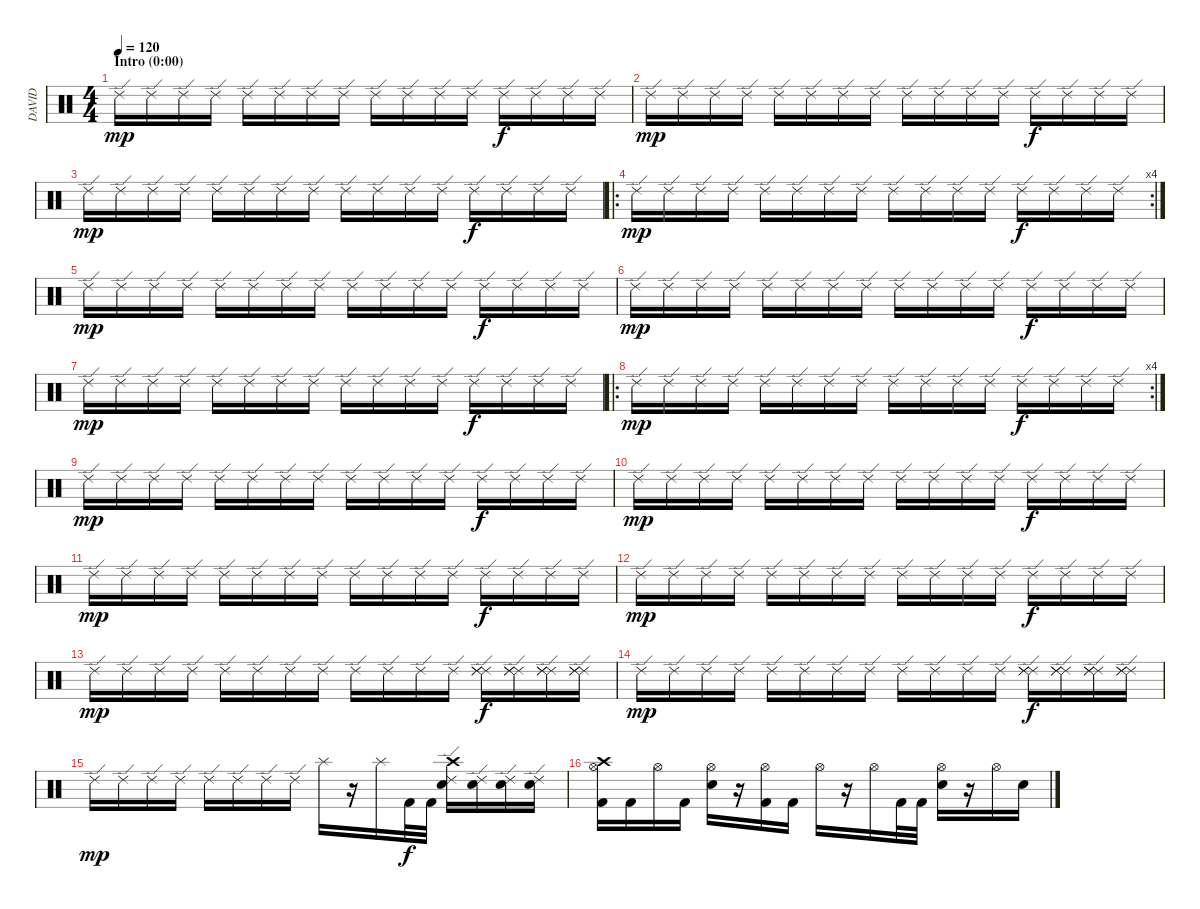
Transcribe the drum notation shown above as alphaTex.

\track ("DAVID" "DAVID") {instrument percussion}
\staff {score}
\articulation defaults
\ts (4 4)
\section ("" "Intro (0:00)")
\tempo 120
\clef neutral
\ks c "Ride (edge) 2".16{dy mp} "Ride (edge) 2".16 "Ride (edge) 2".16 "Ride (edge) 2".16 "Ride (edge) 2".16 "Ride (edge) 2".16 "Ride (edge) 2".16 "Ride (edge) 2".16 "Ride (edge) 2".16 "Ride (edge) 2".16 "Ride (edge) 2".16 "Ride (edge) 2".16 "Ride (edge) 2".16{dy f} "Ride (edge) 2".16 "Ride (edge) 2".16 "Ride (edge) 2".16
|
"Ride (edge) 2".16{dy mp} "Ride (edge) 2".16 "Ride (edge) 2".16 "Ride (edge) 2".16 "Ride (edge) 2".16 "Ride (edge) 2".16 "Ride (edge) 2".16 "Ride (edge) 2".16 "Ride (edge) 2".16 "Ride (edge) 2".16 "Ride (edge) 2".16 "Ride (edge) 2".16 "Ride (edge) 2".16{dy f} "Ride (edge) 2".16 "Ride (edge) 2".16 "Ride (edge) 2".16 |
"Ride (edge) 2".16{dy mp} "Ride (edge) 2".16 "Ride (edge) 2".16 "Ride (edge) 2".16 "Ride (edge) 2".16 "Ride (edge) 2".16 "Ride (edge) 2".16 "Ride (edge) 2".16 "Ride (edge) 2".16 "Ride (edge) 2".16 "Ride (edge) 2".16 "Ride (edge) 2".16 "Ride (edge) 2".16{dy f} "Ride (edge) 2".16 "Ride (edge) 2".16 "Ride (edge) 2".16 |
\ro
\rc 4 "Ride (edge) 2".16{dy mp} "Ride (edge) 2".16 "Ride (edge) 2".16 "Ride (edge) 2".16 "Ride (edge) 2".16 "Ride (edge) 2".16 "Ride (edge) 2".16 "Ride (edge) 2".16 "Ride (edge) 2".16 "Ride (edge) 2".16 "Ride (edge) 2".16 "Ride (edge) 2".16 "Ride (edge) 2".16{dy f} "Ride (edge) 2".16 "Ride (edge) 2".16 "Ride (edge) 2".16
|
"Ride (edge) 2".16{dy mp} "Ride (edge) 2".16 "Ride (edge) 2".16 "Ride (edge) 2".16 "Ride (edge) 2".16 "Ride (edge) 2".16 "Ride (edge) 2".16 "Ride (edge) 2".16 "Ride (edge) 2".16 "Ride (edge) 2".16 "Ride (edge) 2".16 "Ride (edge) 2".16 "Ride (edge) 2".16{dy f} "Ride (edge) 2".16 "Ride (edge) 2".16 "Ride (edge) 2".16 |
"Ride (edge) 2".16{dy mp} "Ride (edge) 2".16 "Ride (edge) 2".16 "Ride (edge) 2".16 "Ride (edge) 2".16 "Ride (edge) 2".16 "Ride (edge) 2".16 "Ride (edge) 2".16 "Ride (edge) 2".16 "Ride (edge) 2".16 "Ride (edge) 2".16 "Ride (edge) 2".16 "Ride (edge) 2".16{dy f} "Ride (edge) 2".16 "Ride (edge) 2".16 "Ride (edge) 2".16 |
"Ride (edge) 2".16{dy mp} "Ride (edge) 2".16 "Ride (edge) 2".16 "Ride (edge) 2".16 "Ride (edge) 2".16 "Ride (edge) 2".16 "Ride (edge) 2".16 "Ride (edge) 2".16 "Ride (edge) 2".16 "Ride (edge) 2".16 "Ride (edge) 2".16 "Ride (edge) 2".16 "Ride (edge) 2".16{dy f} "Ride (edge) 2".16 "Ride (edge) 2".16 "Ride (edge) 2".16 |
\ro
\rc 4 "Ride (edge) 2".16{dy mp} "Ride (edge) 2".16 "Ride (edge) 2".16 "Ride (edge) 2".16 "Ride (edge) 2".16 "Ride (edge) 2".16 "Ride (edge) 2".16 "Ride (edge) 2".16 "Ride (edge) 2".16 "Ride (edge) 2".16 "Ride (edge) 2".16 "Ride (edge) 2".16 "Ride (edge) 2".16{dy f} "Ride (edge) 2".16 "Ride (edge) 2".16 "Ride (edge) 2".16
|
"Ride (edge) 2".16{dy mp} "Ride (edge) 2".16 "Ride (edge) 2".16 "Ride (edge) 2".16 "Ride (edge) 2".16 "Ride (edge) 2".16 "Ride (edge) 2".16 "Ride (edge) 2".16 "Ride (edge) 2".16 "Ride (edge) 2".16 "Ride (edge) 2".16 "Ride (edge) 2".16 "Ride (edge) 2".16{dy f} "Ride (edge) 2".16 "Ride (edge) 2".16 "Ride (edge) 2".16 |
"Ride (edge) 2".16{dy mp} "Ride (edge) 2".16 "Ride (edge) 2".16 "Ride (edge) 2".16 "Ride (edge) 2".16 "Ride (edge) 2".16 "Ride (edge) 2".16 "Ride (edge) 2".16 "Ride (edge) 2".16 "Ride (edge) 2".16 "Ride (edge) 2".16 "Ride (edge) 2".16 "Ride (edge) 2".16{dy f} "Ride (edge) 2".16 "Ride (edge) 2".16 "Ride (edge) 2".16 |
"Ride (edge) 2".16{dy mp} "Ride (edge) 2".16 "Ride (edge) 2".16 "Ride (edge) 2".16 "Ride (edge) 2".16 "Ride (edge) 2".16 "Ride (edge) 2".16 "Ride (edge) 2".16 "Ride (edge) 2".16 "Ride (edge) 2".16 "Ride (edge) 2".16 "Ride (edge) 2".16 "Ride (edge) 2".16{dy f} "Ride (edge) 2".16 "Ride (edge) 2".16 "Ride (edge) 2".16 |
"Ride (edge) 2".16{dy mp} "Ride (edge) 2".16 "Ride (edge) 2".16 "Ride (edge) 2".16 "Ride (edge) 2".16 "Ride (edge) 2".16 "Ride (edge) 2".16 "Ride (edge) 2".16 "Ride (edge) 2".16 "Ride (edge) 2".16 "Ride (edge) 2".16 "Ride (edge) 2".16 "Ride (edge) 2".16{dy f} "Ride (edge) 2".16 "Ride (edge) 2".16 "Ride (edge) 2".16 |
"Ride (edge) 2".16{dy mp} "Ride (edge) 2".16 "Ride (edge) 2".16 "Ride (edge) 2".16 "Ride (edge) 2".16 "Ride (edge) 2".16 "Ride (edge) 2".16 "Ride (edge) 2".16 "Ride (edge) 2".16 "Ride (edge) 2".16 "Ride (edge) 2".16 "Ride (edge) 2".16 ("Ride (edge) 2" "Ride (edge) 2" "Ride (edge) 2").16{dy f} ("Ride (edge) 2" "Ride (edge) 2" "Ride (edge) 2").16 ("Ride (edge) 2" "Ride (edge) 2" "Ride (edge) 2").16 ("Ride (edge) 2" "Ride (edge) 2" "Ride (edge) 2").16 |
"Ride (edge) 2".16{dy mp} "Ride (edge) 2".16 "Ride (edge) 2".16 "Ride (edge) 2".16 "Ride (edge) 2".16 "Ride (edge) 2".16 "Ride (edge) 2".16 "Ride (edge) 2".16 "Ride (edge) 2".16 "Ride (edge) 2".16 "Ride (edge) 2".16 "Ride (edge) 2".16 ("Ride (edge) 2" "Ride (edge) 2" "Ride (edge) 2").16{dy f} ("Ride (edge) 2" "Ride (edge) 2" "Ride (edge) 2").16 ("Ride (edge) 2" "Ride (edge) 2" "Ride (edge) 2").16 ("Ride (edge) 2" "Ride (edge) 2" "Ride (edge) 2").16 |
"Ride (edge) 2".16{dy mp} "Ride (edge) 2".16 "Ride (edge) 2".16 "Ride (edge) 2".16 "Ride (edge) 2".16 "Ride (edge) 2".16 "Ride (edge) 2".16 "Ride (edge) 2".16 "Splash (hit)".16 r.16 "Splash (hit)".16 "Kick (hit) 2".32{dy f} "Kick (hit) 2".32 ("Ride (edge) 2" "Snare (hit) 2" "Crash high (hit)").16 ("Ride (edge) 2" "Snare (hit) 2").16 ("Ride (edge) 2" "Snare (hit) 2").16 ("Ride (edge) 2" "Snare (hit) 2").16 |
("Kick (hit) 2" "Hi-Hat (open)" "Crash high (hit)").16 "Kick (hit) 2".16 "Hi-Hat (open)".16 "Kick (hit) 2".16 ("Snare (hit) 2" "Hi-Hat (open)").16 r.16 ("Kick (hit) 2" "Hi-Hat (open)").16 "Kick (hit) 2".16 "Hi-Hat (open)".16 r.16 "Hi-Hat (open)".16 "Kick (hit) 2".32 "Kick (hit) 2".32 ("Snare (hit) 2" "Hi-Hat (open)").16 r.16 "Hi-Hat (open)".16 "Snare (hit) 2".16
